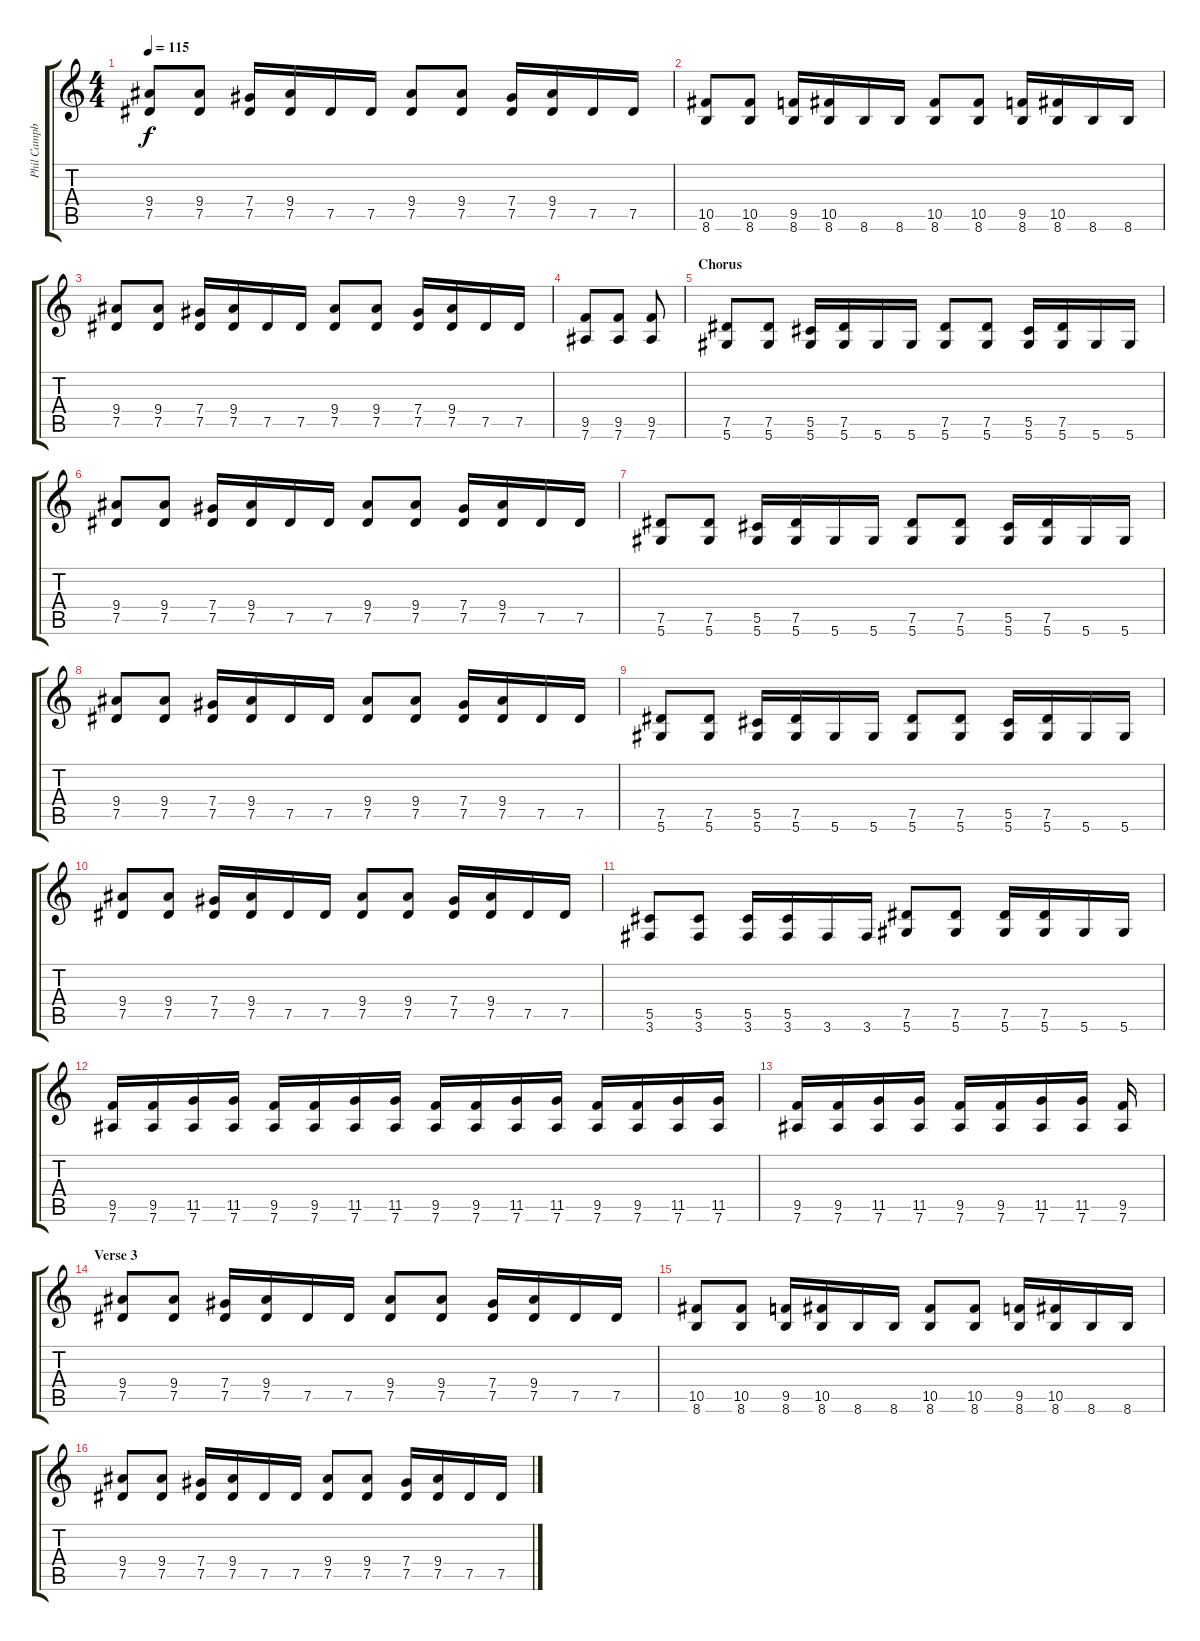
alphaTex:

\track ("Phil Campbell" "Phil Campb") {instrument distortionguitar}
\staff {score tabs}
\tuning (Eb4 Bb3 Gb3 Db3 Ab2 Eb2) {hide}
\ts (4 4)
\tempo 115
\clef g2
\ks c
(9.4 7.5).8{dy f} (9.4 7.5).8 (7.4 7.5).16 (9.4 7.5).16 7.5.16 7.5.16 (9.4 7.5).8 (9.4 7.5).8 (7.4 7.5).16 (9.4 7.5).16 7.5.16 7.5.16 |
(10.5 8.6).8 (10.5 8.6).8 (9.5 8.6).16 (10.5 8.6).16 8.6.16 8.6.16 (10.5 8.6).8 (10.5 8.6).8 (9.5 8.6).16 (10.5 8.6).16 8.6.16 8.6.16 |
(9.4 7.5).8 (9.4 7.5).8 (7.4 7.5).16 (9.4 7.5).16 7.5.16 7.5.16 (9.4 7.5).8 (9.4 7.5).8 (7.4 7.5).16 (9.4 7.5).16 7.5.16 7.5.16 |
(9.5 7.6).8 (9.5 7.6).8 (9.5 7.6).8 |
\section ("" "Chorus")
(7.5 5.6).8 (7.5 5.6).8 (5.5 5.6).16 (7.5 5.6).16 5.6.16 5.6.16 (7.5 5.6).8 (7.5 5.6).8 (5.5 5.6).16 (7.5 5.6).16 5.6.16 5.6.16 |
(9.4 7.5).8 (9.4 7.5).8 (7.4 7.5).16 (9.4 7.5).16 7.5.16 7.5.16 (9.4 7.5).8 (9.4 7.5).8 (7.4 7.5).16 (9.4 7.5).16 7.5.16 7.5.16 |
(7.5 5.6).8 (7.5 5.6).8 (5.5 5.6).16 (7.5 5.6).16 5.6.16 5.6.16 (7.5 5.6).8 (7.5 5.6).8 (5.5 5.6).16 (7.5 5.6).16 5.6.16 5.6.16 |
(9.4 7.5).8 (9.4 7.5).8 (7.4 7.5).16 (9.4 7.5).16 7.5.16 7.5.16 (9.4 7.5).8 (9.4 7.5).8 (7.4 7.5).16 (9.4 7.5).16 7.5.16 7.5.16 |
(7.5 5.6).8 (7.5 5.6).8 (5.5 5.6).16 (7.5 5.6).16 5.6.16 5.6.16 (7.5 5.6).8 (7.5 5.6).8 (5.5 5.6).16 (7.5 5.6).16 5.6.16 5.6.16 |
(9.4 7.5).8 (9.4 7.5).8 (7.4 7.5).16 (9.4 7.5).16 7.5.16 7.5.16 (9.4 7.5).8 (9.4 7.5).8 (7.4 7.5).16 (9.4 7.5).16 7.5.16 7.5.16 |
(5.5 3.6).8 (5.5 3.6).8 (5.5 3.6).16 (5.5 3.6).16 3.6.16 3.6.16 (7.5 5.6).8 (7.5 5.6).8 (7.5 5.6).16 (7.5 5.6).16 5.6.16 5.6.16 |
(9.5 7.6).16 (9.5 7.6).16 (11.5 7.6).16 (11.5 7.6).16 (9.5 7.6).16 (9.5 7.6).16 (11.5 7.6).16 (11.5 7.6).16 (9.5 7.6).16 (9.5 7.6).16 (11.5 7.6).16 (11.5 7.6).16 (9.5 7.6).16 (9.5 7.6).16 (11.5 7.6).16 (11.5 7.6).16 |
(9.5 7.6).16 (9.5 7.6).16 (11.5 7.6).16 (11.5 7.6).16 (9.5 7.6).16 (9.5 7.6).16 (11.5 7.6).16 (11.5 7.6).16 (9.5 7.6).16 |
\section ("" "Verse 3")
(9.4 7.5).8 (9.4 7.5).8 (7.4 7.5).16 (9.4 7.5).16 7.5.16 7.5.16 (9.4 7.5).8 (9.4 7.5).8 (7.4 7.5).16 (9.4 7.5).16 7.5.16 7.5.16 |
(10.5 8.6).8 (10.5 8.6).8 (9.5 8.6).16 (10.5 8.6).16 8.6.16 8.6.16 (10.5 8.6).8 (10.5 8.6).8 (9.5 8.6).16 (10.5 8.6).16 8.6.16 8.6.16 |
(9.4 7.5).8 (9.4 7.5).8 (7.4 7.5).16 (9.4 7.5).16 7.5.16 7.5.16 (9.4 7.5).8 (9.4 7.5).8 (7.4 7.5).16 (9.4 7.5).16 7.5.16 7.5.16
